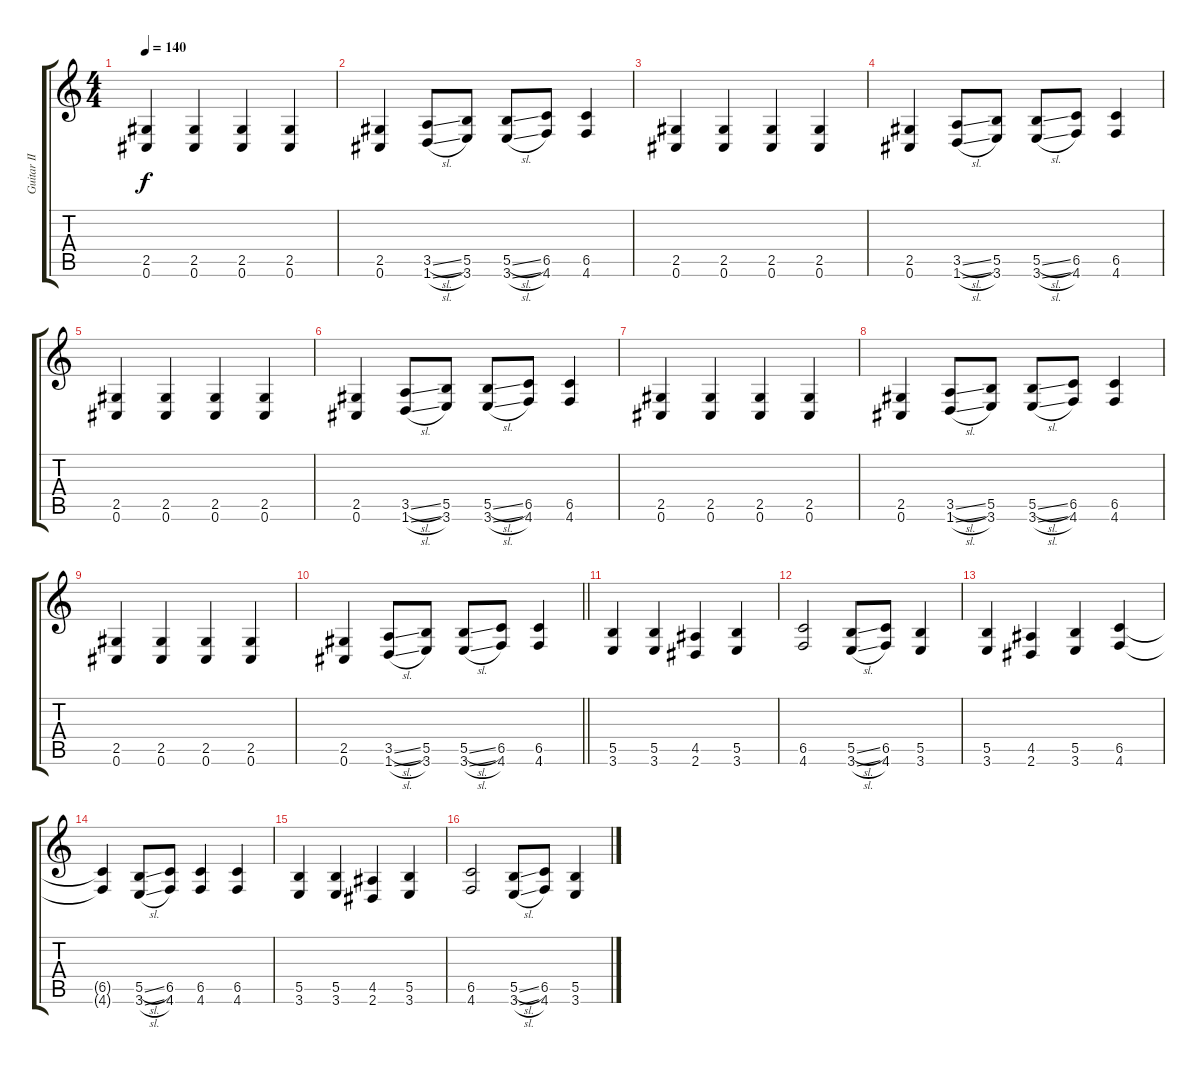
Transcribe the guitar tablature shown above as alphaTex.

\track ("Guitar II" "Guitar II") {instrument distortionguitar}
\staff {score tabs}
\tuning (Db4 Ab3 E3 B2 Gb2 Db2) {hide}
\ts (4 4)
\tempo 140
\clef g2
\ks c
(2.5 0.6).4{dy f} (2.5 0.6).4 (2.5 0.6).4 (2.5 0.6).4 |
(2.5 0.6).4 (3.5{sl} 1.6{sl}).8 (5.5 3.6).8 (5.5{sl} 3.6{sl}).8 (6.5 4.6).8 (6.5 4.6).4 |
(2.5 0.6).4 (2.5 0.6).4 (2.5 0.6).4 (2.5 0.6).4 |
(2.5 0.6).4 (3.5{sl} 1.6{sl}).8 (5.5 3.6).8 (5.5{sl} 3.6{sl}).8 (6.5 4.6).8 (6.5 4.6).4 |
(2.5 0.6).4 (2.5 0.6).4 (2.5 0.6).4 (2.5 0.6).4 |
(2.5 0.6).4 (3.5{sl} 1.6{sl}).8 (5.5 3.6).8 (5.5{sl} 3.6{sl}).8 (6.5 4.6).8 (6.5 4.6).4 |
(2.5 0.6).4 (2.5 0.6).4 (2.5 0.6).4 (2.5 0.6).4 |
(2.5 0.6).4 (3.5{sl} 1.6{sl}).8 (5.5 3.6).8 (5.5{sl} 3.6{sl}).8 (6.5 4.6).8 (6.5 4.6).4 |
(2.5 0.6).4 (2.5 0.6).4 (2.5 0.6).4 (2.5 0.6).4 |
\barLineRight lightlight
(2.5 0.6).4 (3.5{sl} 1.6{sl}).8 (5.5 3.6).8 (5.5{sl} 3.6{sl}).8 (6.5 4.6).8 (6.5 4.6).4 |
(5.5 3.6).4 (5.5 3.6).4 (4.5 2.6).4 (5.5 3.6).4 |
(6.5 4.6).2 (5.5{sl} 3.6{sl}).8 (6.5 4.6).8 (5.5 3.6).4 |
(5.5 3.6).4 (4.5 2.6).4 (5.5 3.6).4 (6.5 4.6).4 |
(6.5{t} 4.6{t}).4 (5.5{sl} 3.6{sl}).8 (6.5 4.6).8 (6.5 4.6).4 (6.5 4.6).4 |
(5.5 3.6).4 (5.5 3.6).4 (4.5 2.6).4 (5.5 3.6).4 |
(6.5 4.6).2 (5.5{sl} 3.6{sl}).8 (6.5 4.6).8 (5.5 3.6).4
